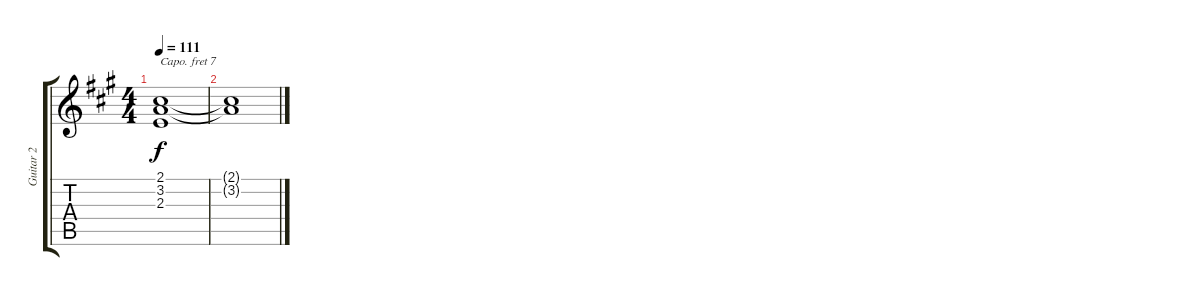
\track ("Guitar 2" "Guitar 2") {instrument pad2warm}
\staff {score tabs}
\capo 7
\tuning (E4 B3 G3 D3 A2 E2) {hide}
\ts (4 4)
\tempo 111
\clef g2
\ks a
(2.1 3.2 2.3).1{dy f} |
(2.1{t} 3.2{t}).1
